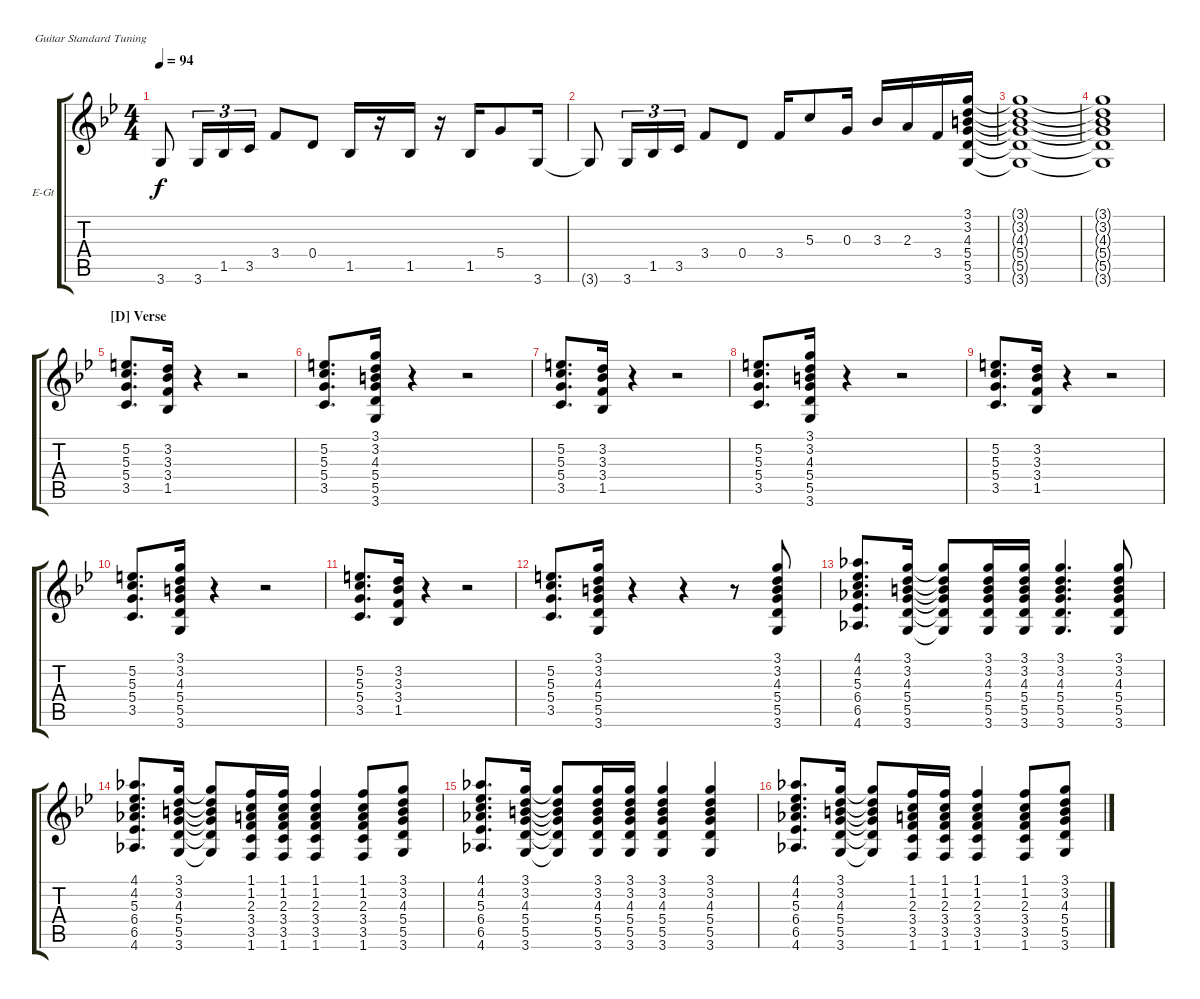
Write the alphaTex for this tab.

\bracketExtendMode groupsimilarinstruments
\firstSystemTrackNameOrientation horizontal
\otherSystemsTrackNameOrientation horizontal
\track ("Guitar 2" "E-Gt") {instrument distortionguitar}
\staff {score tabs}
\tuning (E4 B3 G3 D3 A2 E2)
\ts (4 4)
\tempo 94
\clef g2
\scale
0.938209
\ks bb
3.6{t}.8{dy f} 3.6.16{tu (3 2)} 1.5.16{tu (3 2)} 3.5.16{tu (3 2)} 3.4.8 0.4.8 1.5.16 r.16 1.5.16 r.16 1.5.16 5.4.8 3.6.16 |
\scale
1.06179 3.6{t}.8 3.6.16{tu (3 2)} 1.5.16{tu (3 2)} 3.5.16{tu (3 2)} 3.4.8 0.4.8 3.4.16 5.3.8 0.3.16 3.3.16 2.3.16 3.4.16 (5.5 3.6 5.4 4.3 3.2 3.1).16 |
\scale
0.938209 (5.5{t} 3.6{t} 5.4{t} 4.3{t} 3.2{t} 3.1{t}).1 |
\scale
1.06179 (5.5{t} 3.6{t} 5.4{t} 4.3{t} 3.2{t} 3.1{t}).1 |
\section ("D" "Verse")
\scale
0.938209 (3.5 5.4 5.3 5.2).8{d} (1.5 3.4 3.3 3.2).16 r.4 r.2 |
\scale
1.06179 (3.5 5.4 5.3 5.2).8{d} (3.6 5.5 5.4 4.3 3.2 3.1).16 r.4 r.2 |
\scale
0.938209 (3.5 5.4 5.3 5.2).8{d} (1.5 3.4 3.3 3.2).16 r.4 r.2 |
\scale
1.06179 (3.5 5.4 5.3 5.2).8{d} (3.6 5.5 5.4 4.3 3.2 3.1).16 r.4 r.2 |
\scale
0.938209 (3.5 5.4 5.3 5.2).8{d} (1.5 3.4 3.3 3.2).16 r.4 r.2 |
\scale
1.06179 (3.5 5.4 5.3 5.2).8{d} (3.6 5.5 5.4 4.3 3.2 3.1).16 r.4 r.2 |
\scale
0.938209 (3.5 5.4 5.3 5.2).8{d} (1.5 3.4 3.3 3.2).16 r.4 r.2 |
\scale
1.06179 (3.5 5.4 5.3 5.2).8{d} (3.6 5.5 5.4 4.3 3.2 3.1).16 r.4 r.4 r.8 (3.6 5.5 5.4 4.3 3.2 3.1).8 |
\scale
0.938209 (4.6 6.5 6.4 5.3 4.2 4.1).8{d} (3.6 5.5 5.4 4.3 3.2 3.1).16 (3.6{t} 5.5{t} 5.4{t} 4.3{t} 3.2{t} 3.1{t}).8 (3.6 5.5 5.4 4.3 3.2 3.1).16 (3.6 5.5 5.4 4.3 3.2 3.1).16 (3.6 5.5 5.4 4.3 3.2 3.1).4{d} (3.6 5.5 5.4 4.3 3.2 3.1).8 |
\scale
1.06179 (4.6 6.5 6.4 5.3 4.2 4.1).8{d} (3.6 5.5 5.4 4.3 3.2 3.1).16 (3.6{t} 5.5{t} 5.4{t} 4.3{t} 3.2{t} 3.1{t}).8 (1.6 3.5 3.4 2.3 1.2 1.1).16 (1.6 3.5 3.4 2.3 1.2 1.1).16 (1.6 3.5 3.4 2.3 1.2 1.1).4 (1.6 3.5 3.4 2.3 1.2 1.1).8 (3.6 5.5 5.4 4.3 3.2 3.1).8 |
\scale
0.938209 (4.6 6.5 6.4 5.3 4.2 4.1).8{d} (3.6 5.5 5.4 4.3 3.2 3.1).16 (3.6{t} 5.5{t} 5.4{t} 4.3{t} 3.2{t} 3.1{t}).8 (3.6 5.5 5.4 4.3 3.2 3.1).16 (3.6 5.5 5.4 4.3 3.2 3.1).16 (3.6 5.5 5.4 4.3 3.2 3.1).4 (3.6 5.5 5.4 4.3 3.2 3.1).4 |
\scale
1.06179 (4.6 6.5 6.4 5.3 4.2 4.1).8{d} (3.6 5.5 5.4 4.3 3.2 3.1).16 (3.6{t} 5.5{t} 5.4{t} 4.3{t} 3.2{t} 3.1{t}).8 (1.6 3.5 3.4 2.3 1.2 1.1).16 (1.6 3.5 3.4 2.3 1.2 1.1).16 (1.6 3.5 3.4 2.3 1.2 1.1).4 (1.6 3.5 3.4 2.3 1.2 1.1).8 (3.6 5.5 5.4 4.3 3.2 3.1).8
